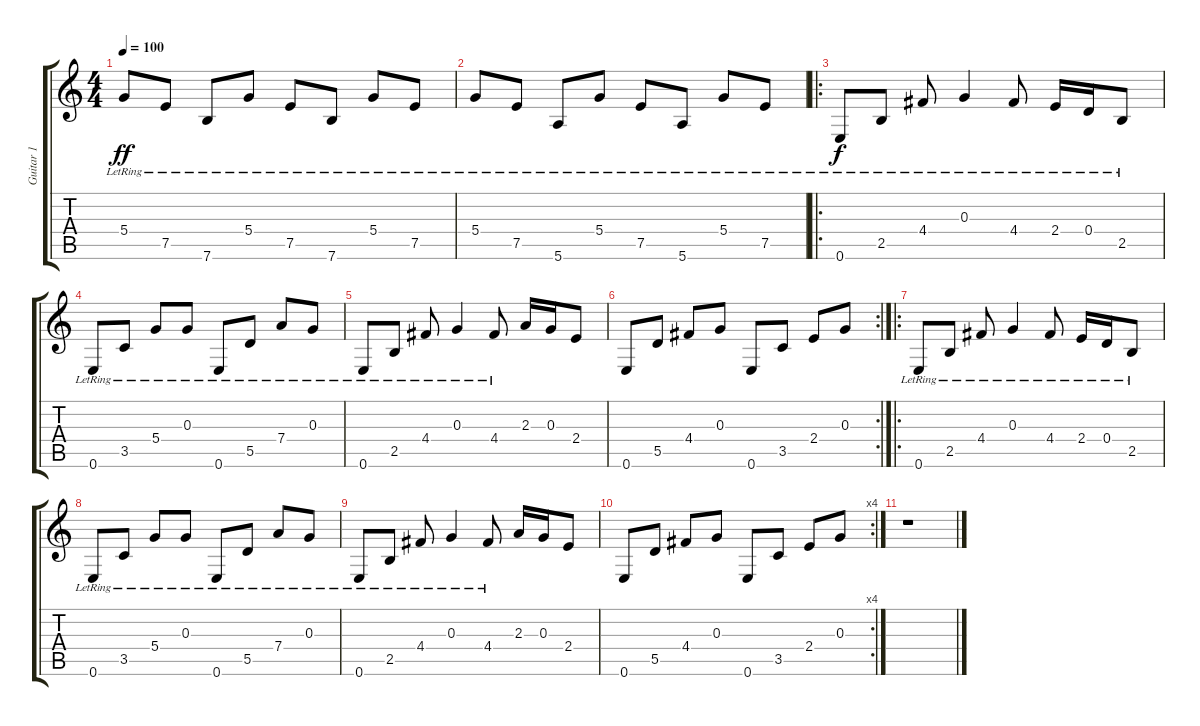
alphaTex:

\track ("Guitar 1" "Guitar 1") {instrument acousticguitarsteel}
\staff {score tabs}
\tuning (E4 B3 G3 D3 A2 E2) {hide}
\ts (4 4)
\tempo 100
\clef g2
\ks c
5.4{lr}.8{dy ff} 7.5{lr}.8 7.6{lr}.8 5.4{lr}.8 7.5{lr}.8 7.6{lr}.8 5.4{lr}.8 7.5{lr}.8 |
5.4{lr}.8 7.5{lr}.8 5.6{lr}.8 5.4{lr}.8 7.5{lr}.8 5.6{lr}.8 5.4{lr}.8 7.5{lr}.8 |
\ro
0.6{lr}.8{dy f} 2.5{lr}.8 4.4{lr}.8 0.3{lr}.4 4.4{lr}.8 2.4{lr}.16 0.4{lr}.16 2.5{lr}.8 |
0.6{lr}.8 3.5{lr}.8 5.4{lr}.8 0.3{lr}.8 0.6{lr}.8 5.5{lr}.8 7.4{lr}.8 0.3{lr}.8 |
0.6{lr}.8 2.5{lr}.8 4.4{lr}.8 0.3{lr}.4 4.4{lr}.8 2.3.16 0.3.16 2.4.8 |
\rc 2
0.6.8 5.5.8 4.4.8 0.3.8 0.6.8 3.5.8 2.4.8 0.3.8 |
\ro
0.6{lr}.8 2.5{lr}.8 4.4{lr}.8 0.3{lr}.4 4.4{lr}.8 2.4{lr}.16 0.4{lr}.16 2.5{lr}.8 |
0.6{lr}.8 3.5{lr}.8 5.4{lr}.8 0.3{lr}.8 0.6{lr}.8 5.5{lr}.8 7.4{lr}.8 0.3{lr}.8 |
0.6{lr}.8 2.5{lr}.8 4.4{lr}.8 0.3{lr}.4 4.4{lr}.8 2.3.16 0.3.16 2.4.8 |
\rc 4
0.6.8 5.5.8 4.4.8 0.3.8 0.6.8 3.5.8 2.4.8 0.3.8 |
r.1
